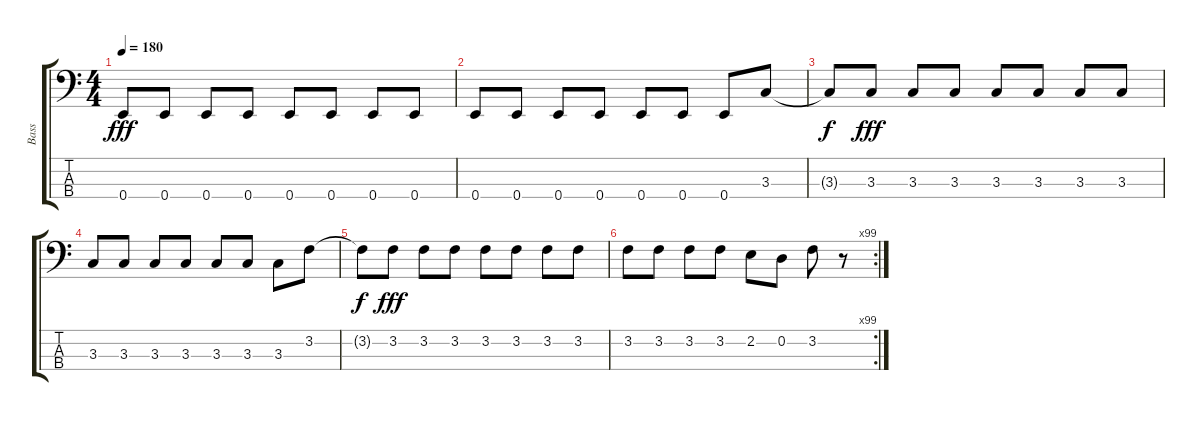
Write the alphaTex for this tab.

\track ("Bass" "Bass") {instrument electricbassfinger}
\staff {score tabs}
\tuning (G2 D2 A1 E1) {hide}
\ts (4 4)
\tempo 180
\clef f4
\ks c
0.4.8{dy fff} 0.4.8 0.4.8 0.4.8 0.4.8 0.4.8 0.4.8 0.4.8 |
0.4.8 0.4.8 0.4.8 0.4.8 0.4.8 0.4.8 0.4.8 3.3.8 |
3.3{t}.8{dy f} 3.3.8{dy fff} 3.3.8 3.3.8 3.3.8 3.3.8 3.3.8 3.3.8 |
3.3.8 3.3.8 3.3.8 3.3.8 3.3.8 3.3.8 3.3.8 3.2.8 |
3.2{t}.8{dy f} 3.2.8{dy fff} 3.2.8 3.2.8 3.2.8 3.2.8 3.2.8 3.2.8 |
\rc 99
3.2.8 3.2.8 3.2.8 3.2.8 2.2.8 0.2.8 3.2.8 r.8
